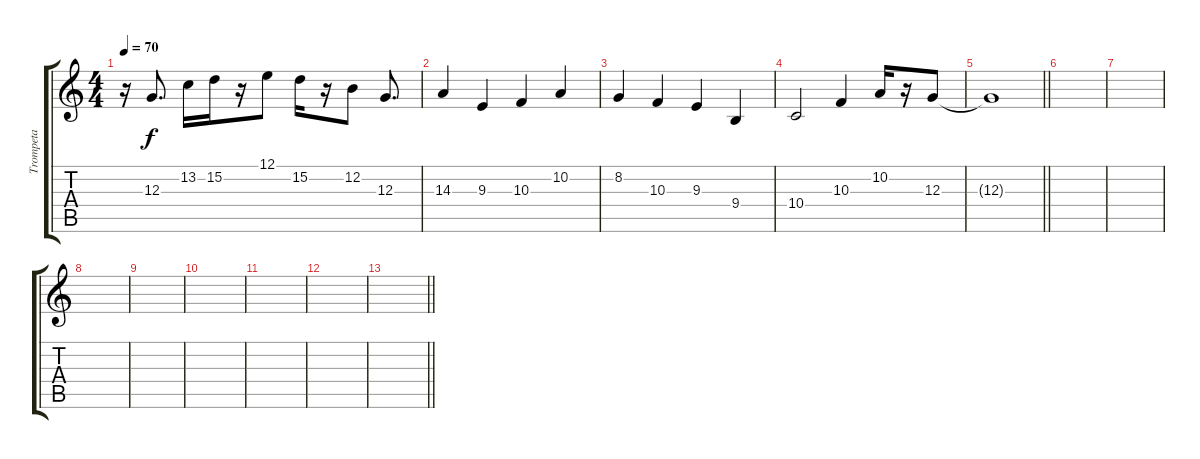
\track ("Trompeta" "Trompeta") {instrument trumpet}
\staff {score tabs}
\tuning (E4 B3 G3 D3 A2 E2) {hide}
\ts (4 4)
\tempo 70
\clef g2
\ks c
r.16{dy f} 12.3.8{d} 13.2.16 15.2.16 r.16 12.1.8 15.2.16 r.16 12.2.8 12.3.8{d} |
14.3.4 9.3.4 10.3.4 10.2.4 |
8.2.4 10.3.4 9.3.4 9.4.4 |
10.4.2 10.3.4 10.2.16 r.16 12.3.8 |
\barLineRight lightlight
12.3{t}.1 |
|
|
|
|
|
|
|
\barLineRight lightlight
